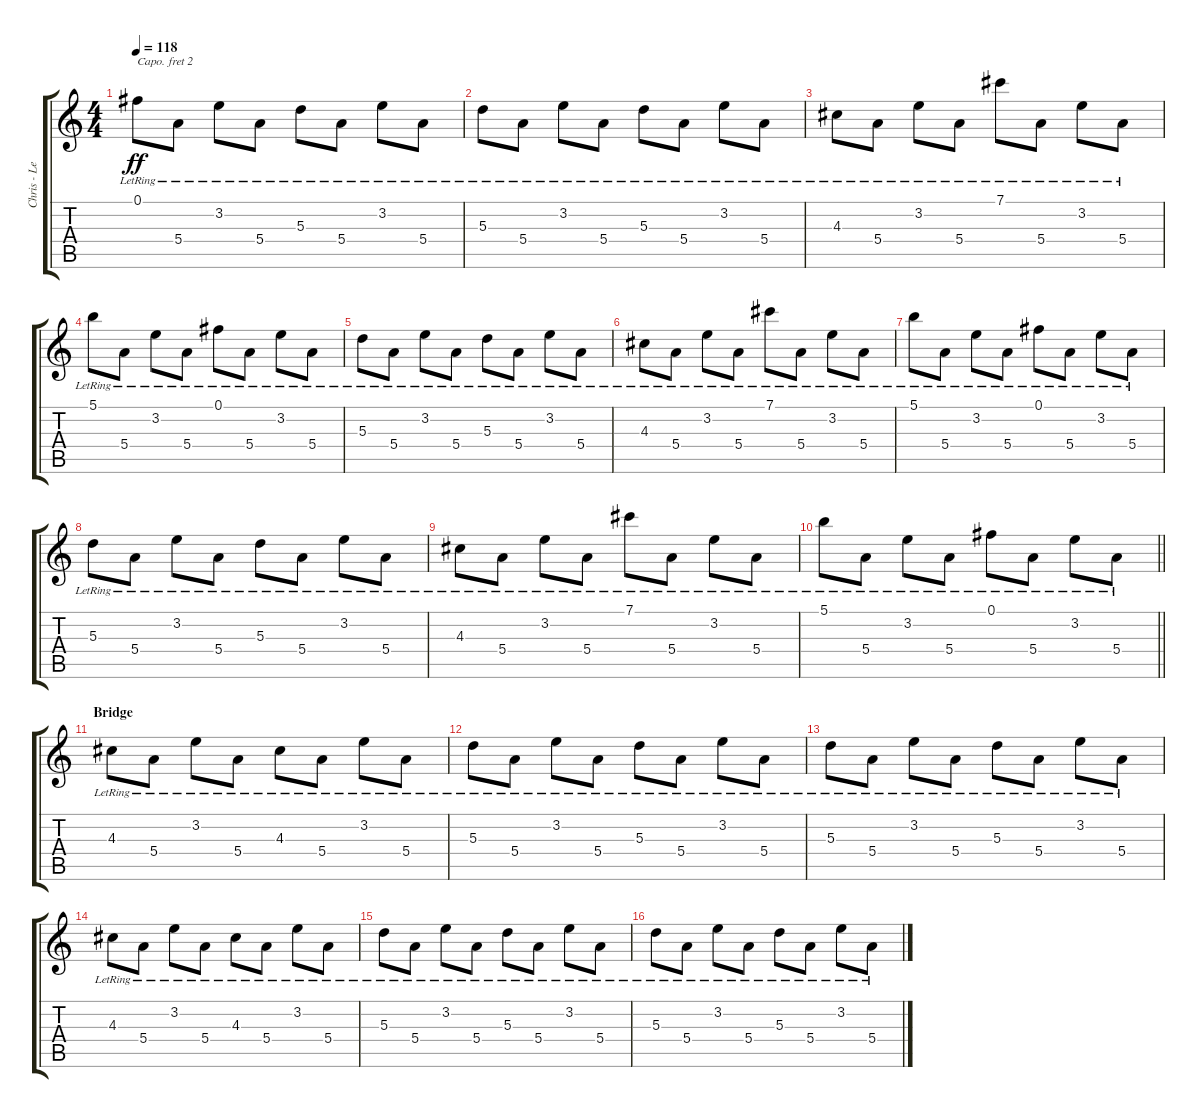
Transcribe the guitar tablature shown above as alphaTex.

\track ("Chris - Lead Guitar II" "Chris - Le") {instrument electricguitarclean}
\staff {score tabs}
\capo 2
\tuning (E4 B3 G3 D3 A2 E2) {hide}
\ts (4 4)
\tempo 118
\clef g2
\ks c
0.1{lr}.8{dy ff} 5.4{lr}.8 3.2{lr}.8 5.4{lr}.8 5.3{lr}.8 5.4{lr}.8 3.2{lr}.8 5.4{lr}.8 |
5.3{lr}.8 5.4{lr}.8 3.2{lr}.8 5.4{lr}.8 5.3{lr}.8 5.4{lr}.8 3.2{lr}.8 5.4{lr}.8 |
4.3{lr}.8 5.4{lr}.8 3.2{lr}.8 5.4{lr}.8 7.1{lr}.8 5.4{lr}.8 3.2{lr}.8 5.4{lr}.8 |
5.1{lr}.8 5.4{lr}.8 3.2{lr}.8 5.4{lr}.8 0.1{lr}.8 5.4{lr}.8 3.2{lr}.8 5.4{lr}.8 |
5.3{lr}.8 5.4{lr}.8 3.2{lr}.8 5.4{lr}.8 5.3{lr}.8 5.4{lr}.8 3.2{lr}.8 5.4{lr}.8 |
4.3{lr}.8 5.4{lr}.8 3.2{lr}.8 5.4{lr}.8 7.1{lr}.8 5.4{lr}.8 3.2{lr}.8 5.4{lr}.8 |
5.1{lr}.8 5.4{lr}.8 3.2{lr}.8 5.4{lr}.8 0.1{lr}.8 5.4{lr}.8 3.2{lr}.8 5.4{lr}.8 |
5.3{lr}.8 5.4{lr}.8 3.2{lr}.8 5.4{lr}.8 5.3{lr}.8 5.4{lr}.8 3.2{lr}.8 5.4{lr}.8 |
4.3{lr}.8 5.4{lr}.8 3.2{lr}.8 5.4{lr}.8 7.1{lr}.8 5.4{lr}.8 3.2{lr}.8 5.4{lr}.8 |
\barLineRight lightlight
5.1{lr}.8 5.4{lr}.8 3.2{lr}.8 5.4{lr}.8 0.1{lr}.8 5.4{lr}.8 3.2{lr}.8 5.4{lr}.8 |
\section ("" "Bridge")
4.3{lr}.8 5.4{lr}.8 3.2{lr}.8 5.4{lr}.8 4.3{lr}.8 5.4{lr}.8 3.2{lr}.8 5.4{lr}.8 |
5.3{lr}.8 5.4{lr}.8 3.2{lr}.8 5.4{lr}.8 5.3{lr}.8 5.4{lr}.8 3.2{lr}.8 5.4{lr}.8 |
5.3{lr}.8 5.4{lr}.8 3.2{lr}.8 5.4{lr}.8 5.3{lr}.8 5.4{lr}.8 3.2{lr}.8 5.4{lr}.8 |
4.3{lr}.8 5.4{lr}.8 3.2{lr}.8 5.4{lr}.8 4.3{lr}.8 5.4{lr}.8 3.2{lr}.8 5.4{lr}.8 |
5.3{lr}.8 5.4{lr}.8 3.2{lr}.8 5.4{lr}.8 5.3{lr}.8 5.4{lr}.8 3.2{lr}.8 5.4{lr}.8 |
5.3{lr}.8 5.4{lr}.8 3.2{lr}.8 5.4{lr}.8 5.3{lr}.8 5.4{lr}.8 3.2{lr}.8 5.4{lr}.8
